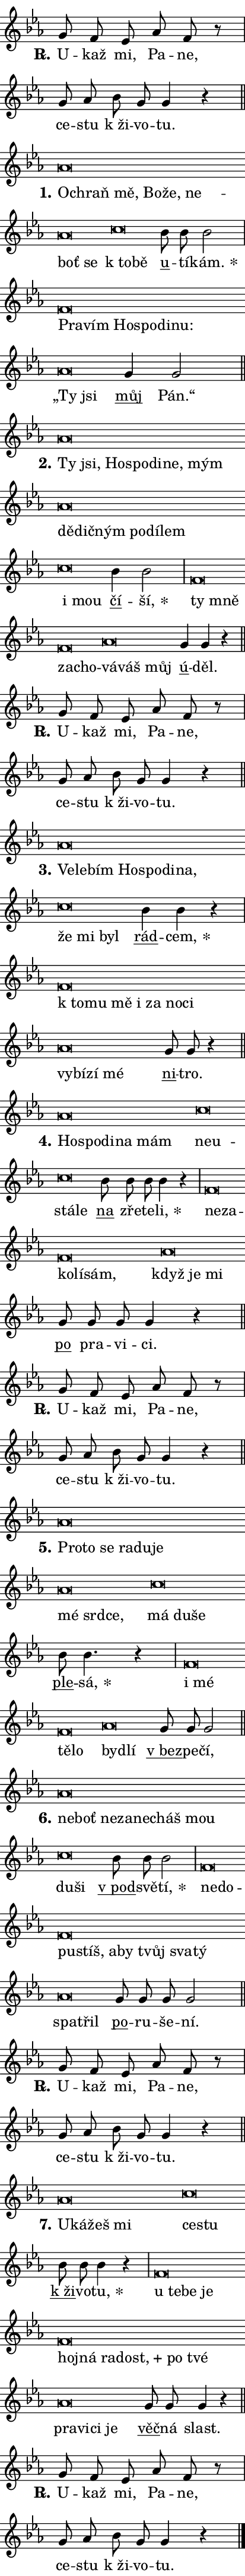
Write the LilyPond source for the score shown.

\version "2.24.0"
\header { tagline = "" }
\paper {
  indent = 0\cm
  top-margin = 0\cm
  right-margin = 0\cm
  bottom-margin = 0\cm
  left-margin = 0\cm
  paper-width = 7\cm
  page-breaking = #ly:one-page-breaking
  system-system-spacing.basic-distance = #11
  score-system-spacing.basic-distance = #11
  ragged-last = ##f
}


%% Author: Thomas Morley
%% https://lists.gnu.org/archive/html/lilypond-user/2020-05/msg00002.html
#(define (line-position grob)
"Returns position of @var[grob} in current system:
   @code{'start}, if at first time-step
   @code{'end}, if at last time-step
   @code{'middle} otherwise
"
  (let* ((col (ly:item-get-column grob))
         (ln (ly:grob-object col 'left-neighbor))
         (rn (ly:grob-object col 'right-neighbor))
         (col-to-check-left (if (ly:grob? ln) ln col))
         (col-to-check-right (if (ly:grob? rn) rn col))
         (break-dir-left
           (and
             (ly:grob-property col-to-check-left 'non-musical #f)
             (ly:item-break-dir col-to-check-left)))
         (break-dir-right
           (and
             (ly:grob-property col-to-check-right 'non-musical #f)
             (ly:item-break-dir col-to-check-right))))
        (cond ((eqv? 1 break-dir-left) 'start)
              ((eqv? -1 break-dir-right) 'end)
              (else 'middle))))

#(define (tranparent-at-line-position vctor)
  (lambda (grob)
  "Relying on @code{line-position} select the relevant enry from @var{vctor}.
Used to determine transparency,"
    (case (line-position grob)
      ((end) (not (vector-ref vctor 0)))
      ((middle) (not (vector-ref vctor 1)))
      ((start) (not (vector-ref vctor 2))))))

noteHeadBreakVisibility =
#(define-music-function (break-visibility)(vector?)
"Makes @code{NoteHead}s transparent relying on @var{break-visibility}"
#{
  \override NoteHead.transparent =
    #(tranparent-at-line-position break-visibility)
#})

#(define delete-ledgers-for-transparent-note-heads
  (lambda (grob)
    "Reads whether a @code{NoteHead} is transparent.
If so this @code{NoteHead} is removed from @code{'note-heads} from
@var{grob}, which is supposed to be @code{LedgerLineSpanner}.
As a result ledgers are not printed for this @code{NoteHead}"
    (let* ((nhds-array (ly:grob-object grob 'note-heads))
           (nhds-list
             (if (ly:grob-array? nhds-array)
                 (ly:grob-array->list nhds-array)
                 '()))
           ;; Relies on the transparent-property being done before
           ;; Staff.LedgerLineSpanner.after-line-breaking is executed.
           ;; This is fragile ...
           (to-keep
             (remove
               (lambda (nhd)
                 (ly:grob-property nhd 'transparent #f))
               nhds-list)))
      ;; TODO find a better method to iterate over grob-arrays, similiar
      ;; to filter/remove etc for lists
      ;; For now rebuilt from scratch
      (set! (ly:grob-object grob 'note-heads)  '())
      (for-each
        (lambda (nhd)
          (ly:pointer-group-interface::add-grob grob 'note-heads nhd))
        to-keep))))

hideNotes = {
  \noteHeadBreakVisibility #begin-of-line-visible
}
unHideNotes = {
  \noteHeadBreakVisibility #all-visible
}

% work-around for resetting accidentals
% https://lilypond.org/doc/v2.23/Documentation/notation/displaying-rhythms#unmetered-music
cadenzaMeasure = {
  \cadenzaOff
  \partial 1024 s1024
  \cadenzaOn
}

#(define-markup-command (accent layout props text) (markup?)
  "Underline accented syllable"
  (interpret-markup layout props
    #{\markup \override #'(offset . 4.3) \underline { #text }#}))

responsum = \markup \concat {
  "R" \hspace #-1.05 \path #0.1 #'((moveto 0 0.07) (lineto 0.9 0.8)) \hspace #0.05 "."
}

\layout {
    \context {
        \Staff
        \remove "Time_signature_engraver"
        \override LedgerLineSpanner.after-line-breaking = #delete-ledgers-for-transparent-note-heads
    }
    \context {
        \Voice {
            \override NoteHead.output-attributes = #'((class . "notehead"))
            \override Hairpin.height = #0.55
        }
    }
    \context {
        \Lyrics {
            \override StanzaNumber.output-attributes = #'((class . "stanzanumber"))
            \override LyricSpace.minimum-distance = #0.9
            \override LyricText.font-name = #"TeX Gyre Schola"
            \override LyricText.font-size = 1
            \override StanzaNumber.font-name = #"TeX Gyre Schola Bold"
            \override StanzaNumber.font-size = 1
        }
    }
}

% magnetic-lyrics.ily
%
%   written by
%     Jean Abou Samra <jean@abou-samra.fr>
%     Werner Lemberg <wl@gnu.org>
%
%   adapted by
%     Jiri Hon <jiri.hon@gmail.com>
%
% Version 2022-Apr-15

% https://www.mail-archive.com/lilypond-user@gnu.org/msg149350.html

#(define (Left_hyphen_pointer_engraver context)
   "Collect syllable-hyphen-syllable occurrences in lyrics and store
them in properties.  This engraver only looks to the left.  For
example, if the lyrics input is @code{foo -- bar}, it does the
following.

@itemize @bullet
@item
Set the @code{text} property of the @code{LyricHyphen} grob between
@q{foo} and @q{bar} to @code{foo}.

@item
Set the @code{left-hyphen} property of the @code{LyricText} grob with
text @q{foo} to the @code{LyricHyphen} grob between @q{foo} and
@q{bar}.
@end itemize

Use this auxiliary engraver in combination with the
@code{lyric-@/text::@/apply-@/magnetic-@/offset!} hook."
   (let ((hyphen #f)
         (text #f))
     (make-engraver
      (acknowledgers
       ((lyric-syllable-interface engraver grob source-engraver)
        (set! text grob)))
      (end-acknowledgers
       ((lyric-hyphen-interface engraver grob source-engraver)
        ;(when (not (grob::has-interface grob 'lyric-space-interface))
          (set! hyphen grob)));)
      ((stop-translation-timestep engraver)
       (when (and text hyphen)
         (ly:grob-set-object! text 'left-hyphen hyphen))
       (set! text #f)
       (set! hyphen #f)))))

#(define (lyric-text::apply-magnetic-offset! grob)
   "If the space between two syllables is less than the value in
property @code{LyricText@/.details@/.squash-threshold}, move the right
syllable to the left so that it gets concatenated with the left
syllable.

Use this function as a hook for
@code{LyricText@/.after-@/line-@/breaking} if the
@code{Left_@/hyphen_@/pointer_@/engraver} is active."
   (let ((hyphen (ly:grob-object grob 'left-hyphen #f)))
     (when hyphen
       (let ((left-text (ly:spanner-bound hyphen LEFT)))
         (when (grob::has-interface left-text 'lyric-syllable-interface)
           (let* ((common (ly:grob-common-refpoint grob left-text X))
                  (this-x-ext (ly:grob-extent grob common X))
                  (left-x-ext
                   (begin
                     ;; Trigger magnetism for left-text.
                     (ly:grob-property left-text 'after-line-breaking)
                     (ly:grob-extent left-text common X)))
                  ;; `delta` is the gap width between two syllables.
                  (delta (- (interval-start this-x-ext)
                            (interval-end left-x-ext)))
                  (details (ly:grob-property grob 'details))
                  (threshold (assoc-get 'squash-threshold details 0.2)))
             (when (< delta threshold)
               (let* (;; We have to manipulate the input text so that
                      ;; ligatures crossing syllable boundaries are not
                      ;; disabled.  For languages based on the Latin
                      ;; script this is essentially a beautification.
                      ;; However, for non-Western scripts it can be a
                      ;; necessity.
                      (lt (ly:grob-property left-text 'text))
                      (rt (ly:grob-property grob 'text))
                      (is-space (grob::has-interface hyphen 'lyric-space-interface))
                      (space (if is-space " " ""))
                      (space-markup (grob-interpret-markup grob " "))
                      (space-size (interval-length (ly:stencil-extent space-markup X)))
                      (extra-delta (if is-space space-size 0))
                      ;; Append new syllable.
                      (ltrt-space (if (and (string? lt) (string? rt))
                                (string-append lt space rt)
                                (make-concat-markup (list lt space rt))))
                      ;; Right-align `ltrt` to the right side.
                      (ltrt-space-markup (grob-interpret-markup
                               grob
                               (make-translate-markup
                                (cons (interval-length this-x-ext) 0)
                                (make-right-align-markup ltrt-space)))))
                 (begin
                   ;; Don't print `left-text`.
                   (ly:grob-set-property! left-text 'stencil #f)
                   ;; Set text and stencil (which holds all collected
                   ;; syllables so far) and shift it to the left.
                   (ly:grob-set-property! grob 'text ltrt-space)
                   (ly:grob-set-property! grob 'stencil ltrt-space-markup)
                   (ly:grob-translate-axis! grob (- (- delta extra-delta)) X))))))))))


#(define (lyric-hyphen::displace-bounds-first grob)
   ;; Make very sure this callback isn't triggered too early.
   (let ((left (ly:spanner-bound grob LEFT))
         (right (ly:spanner-bound grob RIGHT)))
     (ly:grob-property left 'after-line-breaking)
     (ly:grob-property right 'after-line-breaking)
     (ly:lyric-hyphen::print grob)))

squashThreshold = #0.4

\layout {
  \context {
    \Lyrics
    \consists #Left_hyphen_pointer_engraver
    \override LyricText.after-line-breaking =
      #lyric-text::apply-magnetic-offset!
    \override LyricHyphen.stencil = #lyric-hyphen::displace-bounds-first
    \override LyricText.details.squash-threshold = \squashThreshold
    \override LyricHyphen.minimum-distance = 0
    \override LyricHyphen.minimum-length = \squashThreshold
  }
}

squash = \override LyricText.details.squash-threshold = 9999
unSquash = \override LyricText.details.squash-threshold = \squashThreshold

left = \override LyricText.self-alignment-X = #LEFT
unLeft = \revert LyricText.self-alignment-X

starOffset = #(lambda (grob) 
                (let ((x_offset (ly:self-alignment-interface::aligned-on-x-parent grob)))
                  (if (= x_offset 0) 0 (+ x_offset 1.2))))

star = #(define-music-function (syllable)(string?)
"Append star separator at the end of a syllable"
#{
  \once \override LyricText.X-offset = #starOffset
  \lyricmode { \markup {
    #syllable
    \override #'((font-name . "TeX Gyre Schola Bold")) \hspace #0.2 \lower #0.65 \larger "*"
  } }
#})

starAccent = #(define-music-function (syllable)(string?)
"Append star separator at the end of a syllable and make accent"
#{
  \once \override LyricText.X-offset = #starOffset
  \lyricmode { \markup {
    \accent #syllable
    \override #'((font-name . "TeX Gyre Schola Bold")) \hspace #0.2 \lower #0.65 \larger "*"
  } }
#})

breath = #(define-music-function (syllable)(string?)
"Append breathing indicator at the end of a syllable"
#{
  \lyricmode { \markup { #syllable "+" } }
#})

optionalBreath = #(define-music-function (syllable)(string?)
"Append optional breathing indicator at the end of a syllable"
#{
  \lyricmode { \markup { #syllable "(+)" } }
#})


\score {
    <<
        \new Voice = "melody" { \cadenzaOn \key es \major \relative { g'8 f es as f r \cadenzaMeasure \bar "|" g as bes g g4 r \cadenzaMeasure \bar "||" \break } }
        \new Lyrics \lyricsto "melody" { \lyricmode { \set stanza = \responsum
U -- kaž mi, Pa -- ne, ce -- stu "k ži" -- vo -- tu. } }
    >>
    \layout {}
}

\score {
    <<
        \new Voice = "melody" { \cadenzaOn \key es \major \relative { as'\breve*1/16 \hideNotes \breve*1/16 \bar "" \breve*1/16 \bar "" \breve*1/16 \bar "" \breve*1/16 \bar "" \breve*1/16 \bar "" \breve*1/16 \breve*1/16 \bar "" \unHideNotes c\breve*1/16 \hideNotes \breve*1/16 \bar "" \unHideNotes \bar "" bes8 bes bes2 \cadenzaMeasure \bar "|" f\breve*1/16 \hideNotes \breve*1/16 \bar "" \breve*1/16 \bar "" \breve*1/16 \bar "" \breve*1/16 \breve*1/16 \bar "" \unHideNotes as\breve*1/16 \hideNotes \breve*1/16 \bar "" \unHideNotes \bar "" g4 g2 \cadenzaMeasure \bar "||" \break } }
        \new Lyrics \lyricsto "melody" { \lyricmode { \set stanza = "1."
\left O -- \squash chraň mě, Bo -- že, ne -- boť se \left \unLeft \unSquash "k to" -- \squash bě \unLeft \unSquash \markup \accent u -- tí -- \star kám. \left Pra -- \squash vím Ho -- spo -- di -- nu: \left \unLeft \unSquash „Ty \squash jsi \unLeft \unSquash \markup \accent můj Pán.“ } }
    >>
    \layout {}
}

\score {
    <<
        \new Voice = "melody" { \cadenzaOn \key es \major \relative { as'\breve*1/16 \hideNotes \breve*1/16 \bar "" \breve*1/16 \bar "" \breve*1/16 \bar "" \breve*1/16 \bar "" \breve*1/16 \bar "" \breve*1/16 \bar "" \breve*1/16 \bar "" \breve*1/16 \bar "" \breve*1/16 \bar "" \breve*1/16 \bar "" \breve*1/16 \breve*1/16 \bar "" \unHideNotes c\breve*1/16 \hideNotes \breve*1/16 \bar "" \unHideNotes \bar "" bes4 bes2 \cadenzaMeasure \bar "|" f\breve*1/16 \hideNotes \breve*1/16 \bar "" \breve*1/16 \breve*1/16 \bar "" \unHideNotes as\breve*1/16 \hideNotes \breve*1/16 \breve*1/16 \bar "" \unHideNotes \bar "" g4 g4 r \cadenzaMeasure \bar "||" \break } }
        \new Lyrics \lyricsto "melody" { \lyricmode { \set stanza = "2."
\left Ty \squash jsi, Ho -- spo -- di -- ne, mým dě -- dič -- ným po -- dí -- lem \left \unLeft \unSquash i \squash mou \unLeft \unSquash \markup \accent čí -- \star ší, \left ty \squash mně za -- cho -- \left \unLeft \unSquash vá -- \squash váš můj \unLeft \unSquash \markup \accent ú -- děl. } }
    >>
    \layout {}
}

\score {
    <<
        \new Voice = "melody" { \cadenzaOn \key es \major \relative { g'8 f es as f r \cadenzaMeasure \bar "|" g as bes g g4 r \cadenzaMeasure \bar "||" \break } }
        \new Lyrics \lyricsto "melody" { \lyricmode { \set stanza = \responsum
U -- kaž mi, Pa -- ne, ce -- stu "k ži" -- vo -- tu. } }
    >>
    \layout {}
}

\score {
    <<
        \new Voice = "melody" { \cadenzaOn \key es \major \relative { as'\breve*1/16 \hideNotes \breve*1/16 \bar "" \breve*1/16 \bar "" \breve*1/16 \bar "" \breve*1/16 \bar "" \breve*1/16 \breve*1/16 \bar "" \unHideNotes c\breve*1/16 \hideNotes \breve*1/16 \breve*1/16 \bar "" \unHideNotes \bar "" bes4 bes4 r \cadenzaMeasure \bar "|" f\breve*1/16 \hideNotes \breve*1/16 \bar "" \breve*1/16 \bar "" \breve*1/16 \bar "" \breve*1/16 \bar "" \breve*1/16 \breve*1/16 \bar "" \unHideNotes as\breve*1/16 \hideNotes \breve*1/16 \bar "" \breve*1/16 \breve*1/16 \bar "" \unHideNotes \bar "" g8 g r4 \cadenzaMeasure \bar "||" \break } }
        \new Lyrics \lyricsto "melody" { \lyricmode { \set stanza = "3."
\left Ve -- \squash le -- bím Ho -- spo -- di -- na, \left \unLeft \unSquash že \squash mi byl \unLeft \unSquash \markup \accent rád -- \star cem, \left "k to" -- \squash mu mě i za no -- ci \left \unLeft \unSquash vy -- \squash bí -- zí mé \unLeft \unSquash \markup \accent ni -- tro. } }
    >>
    \layout {}
}

\score {
    <<
        \new Voice = "melody" { \cadenzaOn \key es \major \relative { as'\breve*1/16 \hideNotes \breve*1/16 \bar "" \breve*1/16 \bar "" \breve*1/16 \breve*1/16 \bar "" \unHideNotes c\breve*1/16 \hideNotes \breve*1/16 \bar "" \breve*1/16 \breve*1/16 \bar "" \unHideNotes \bar "" bes8 bes bes bes4 r \cadenzaMeasure \bar "|" f\breve*1/16 \hideNotes \breve*1/16 \bar "" \breve*1/16 \bar "" \breve*1/16 \breve*1/16 \bar "" \unHideNotes as\breve*1/16 \hideNotes \breve*1/16 \breve*1/16 \bar "" \unHideNotes \bar "" g8 g g g4 r \cadenzaMeasure \bar "||" \break } }
        \new Lyrics \lyricsto "melody" { \lyricmode { \set stanza = "4."
\left Ho -- \squash spo -- di -- na mám \left \unLeft \unSquash ne -- \squash u -- stá -- le \unLeft \unSquash \markup \accent na zře -- te -- \star li, \left ne -- \squash za -- ko -- lí -- sám, \left \unLeft \unSquash když \squash je mi \unLeft \unSquash \markup \accent po pra -- vi -- ci. } }
    >>
    \layout {}
}

\score {
    <<
        \new Voice = "melody" { \cadenzaOn \key es \major \relative { g'8 f es as f r \cadenzaMeasure \bar "|" g as bes g g4 r \cadenzaMeasure \bar "||" \break } }
        \new Lyrics \lyricsto "melody" { \lyricmode { \set stanza = \responsum
U -- kaž mi, Pa -- ne, ce -- stu "k ži" -- vo -- tu. } }
    >>
    \layout {}
}

\score {
    <<
        \new Voice = "melody" { \cadenzaOn \key es \major \relative { as'\breve*1/16 \hideNotes \breve*1/16 \bar "" \breve*1/16 \bar "" \breve*1/16 \bar "" \breve*1/16 \bar "" \breve*1/16 \bar "" \breve*1/16 \bar "" \breve*1/16 \breve*1/16 \bar "" \unHideNotes c\breve*1/16 \hideNotes \breve*1/16 \breve*1/16 \bar "" \unHideNotes \bar "" bes8 bes4. r4 \cadenzaMeasure \bar "|" f\breve*1/16 \hideNotes \breve*1/16 \bar "" \breve*1/16 \breve*1/16 \bar "" \unHideNotes as\breve*1/16 \hideNotes \breve*1/16 \bar "" \unHideNotes \bar "" g8 g g2 \cadenzaMeasure \bar "||" \break } }
        \new Lyrics \lyricsto "melody" { \lyricmode { \set stanza = "5."
\left Pro -- \squash to se ra -- du -- je mé srd -- ce, \left \unLeft \unSquash má \squash du -- še \unLeft \unSquash \markup \accent ple -- \star sá, \left i \squash mé tě -- lo \left \unLeft \unSquash by -- \squash dlí \unLeft \unSquash \markup \accent "v bez" -- pe -- čí, } }
    >>
    \layout {}
}

\score {
    <<
        \new Voice = "melody" { \cadenzaOn \key es \major \relative { as'\breve*1/16 \hideNotes \breve*1/16 \bar "" \breve*1/16 \bar "" \breve*1/16 \bar "" \breve*1/16 \bar "" \breve*1/16 \breve*1/16 \bar "" \unHideNotes c\breve*1/16 \hideNotes \breve*1/16 \bar "" \unHideNotes \bar "" bes8 bes bes2 \cadenzaMeasure \bar "|" f\breve*1/16 \hideNotes \breve*1/16 \bar "" \breve*1/16 \bar "" \breve*1/16 \bar "" \breve*1/16 \bar "" \breve*1/16 \bar "" \breve*1/16 \bar "" \breve*1/16 \breve*1/16 \bar "" \unHideNotes as\breve*1/16 \hideNotes \breve*1/16 \bar "" \unHideNotes \bar "" g8 g g g2 \cadenzaMeasure \bar "||" \break } }
        \new Lyrics \lyricsto "melody" { \lyricmode { \set stanza = "6."
\left ne -- \squash boť ne -- za -- ne -- cháš mou \left \unLeft \unSquash du -- \squash ši \unLeft \unSquash \markup \accent "v pod" -- svě -- \star tí, \left ne -- \squash do -- pu -- stíš, a -- by tvůj sva -- tý \left \unLeft \unSquash spa -- \squash třil \unLeft \unSquash \markup \accent po -- ru -- še -- ní. } }
    >>
    \layout {}
}

\score {
    <<
        \new Voice = "melody" { \cadenzaOn \key es \major \relative { g'8 f es as f r \cadenzaMeasure \bar "|" g as bes g g4 r \cadenzaMeasure \bar "||" \break } }
        \new Lyrics \lyricsto "melody" { \lyricmode { \set stanza = \responsum
U -- kaž mi, Pa -- ne, ce -- stu "k ži" -- vo -- tu. } }
    >>
    \layout {}
}

\score {
    <<
        \new Voice = "melody" { \cadenzaOn \key es \major \relative { as'\breve*1/16 \hideNotes \breve*1/16 \bar "" \breve*1/16 \breve*1/16 \bar "" \unHideNotes c\breve*1/16 \hideNotes \breve*1/16 \bar "" \unHideNotes \bar "" bes8 bes bes4 r \cadenzaMeasure \bar "|" f\breve*1/16 \hideNotes \breve*1/16 \bar "" \breve*1/16 \bar "" \breve*1/16 \bar "" \breve*1/16 \bar "" \breve*1/16 \bar "" \breve*1/16 \bar "" \breve*1/16 \bar "" \breve*1/16 \breve*1/16 \bar "" \unHideNotes as\breve*1/16 \hideNotes \breve*1/16 \bar "" \breve*1/16 \breve*1/16 \bar "" \unHideNotes \bar "" g8 g g4 r \cadenzaMeasure \bar "||" \break } }
        \new Lyrics \lyricsto "melody" { \lyricmode { \set stanza = "7."
\left U -- \squash ká -- žeš mi \left \unLeft \unSquash ce -- \squash stu \unLeft \unSquash \markup \accent "k ži" -- vo -- \star tu, \left u \squash te -- be je hoj -- ná ra -- \breath "dost," po tvé \left \unLeft \unSquash pra -- \squash vi -- ci je \unLeft \unSquash \markup \accent věč -- ná slast. } }
    >>
    \layout {}
}

\score {
    <<
        \new Voice = "melody" { \cadenzaOn \key es \major \relative { g'8 f es as f r \cadenzaMeasure \bar "|" g as bes g g4 r \cadenzaMeasure \bar "||" \break } \bar "|." }
        \new Lyrics \lyricsto "melody" { \lyricmode { \set stanza = \responsum
U -- kaž mi, Pa -- ne, ce -- stu "k ži" -- vo -- tu. } }
    >>
    \layout {}
}
